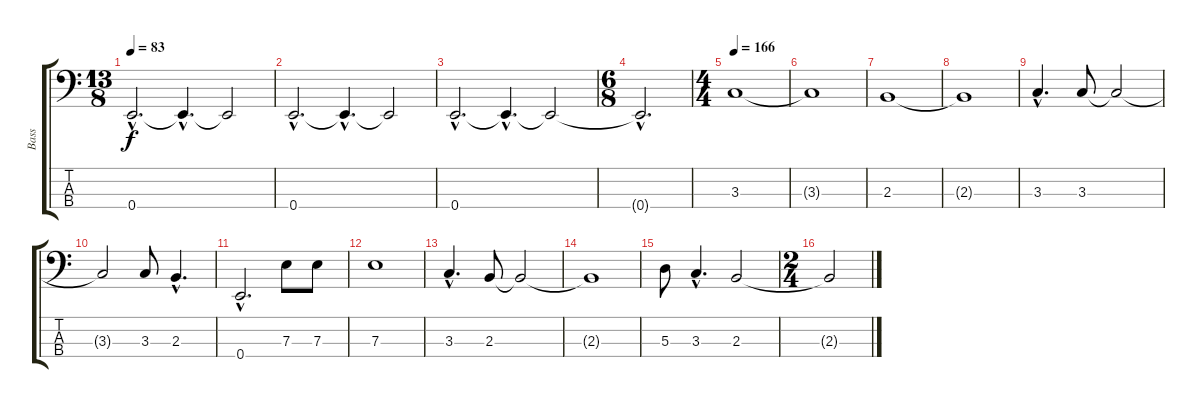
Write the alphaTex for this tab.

\track ("Bass" "Bass") {instrument acousticguitarnylon}
\staff {score tabs}
\tuning (G2 D2 A1 E1) {hide}
\ts (13 8)
\tempo 83
\clef f4
\ks c
0.4{hac}.2{d dy f} 0.4{hac t}.4{d} 0.4{t}.2 |
0.4{hac}.2{d} 0.4{hac t}.4{d} 0.4{t}.2 |
0.4{hac}.2{d} 0.4{hac t}.4{d} 0.4{t}.2 |
\ts (6 8)
0.4{hac t}.2{d} |
\ts (4 4)
\tempo 166
3.3.1 |
3.3{t}.1 |
2.3.1 |
2.3{t}.1 |
3.3{hac}.4{d} 3.3.8 3.3{t}.2 |
3.3{t}.2 3.3.8 2.3{hac}.4{d} |
0.4{hac}.2{d} 7.3.8 7.3.8 |
7.3.1 |
3.3{hac}.4{d} 2.3.8 2.3{t}.2 |
2.3{t}.1 |
5.3.8 3.3{hac}.4{d} 2.3.2 |
\ts (2 4)
2.3{t}.2
